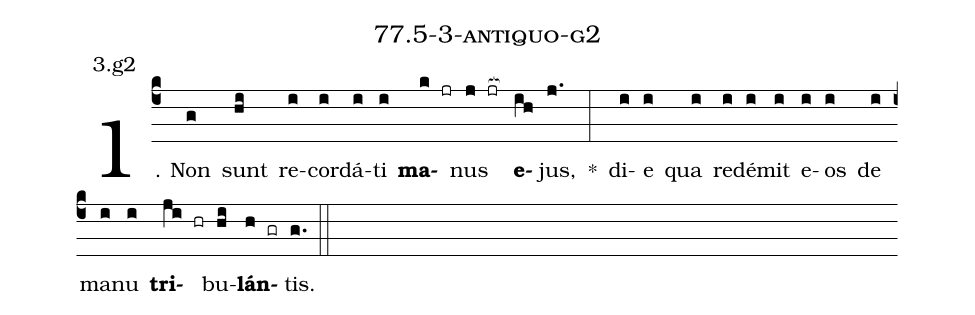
name: 77.5-3-antiquo-g2;
annotation: 3.g2;
%%
(c4)1. Non(g) sunt(hi) re(i)cor(i)dá(i)ti(i) <b>ma</b>(k jr)nus(j jr[ocb:1{]) <b>e</b>(ih[ocb:0}])jus,(j.) *(:) di(i)e(i) qua(i) red(i)é(i)mit(i) e(i)os(i) de(i) ma(i)nu(i) <b>tri</b>(ji hr)bu(hi)<b>lán</b>(h gr)tis.(g.) (::)


%E(i) u(i) o(ji) u(hi) a(h) e.(g.) (::)
